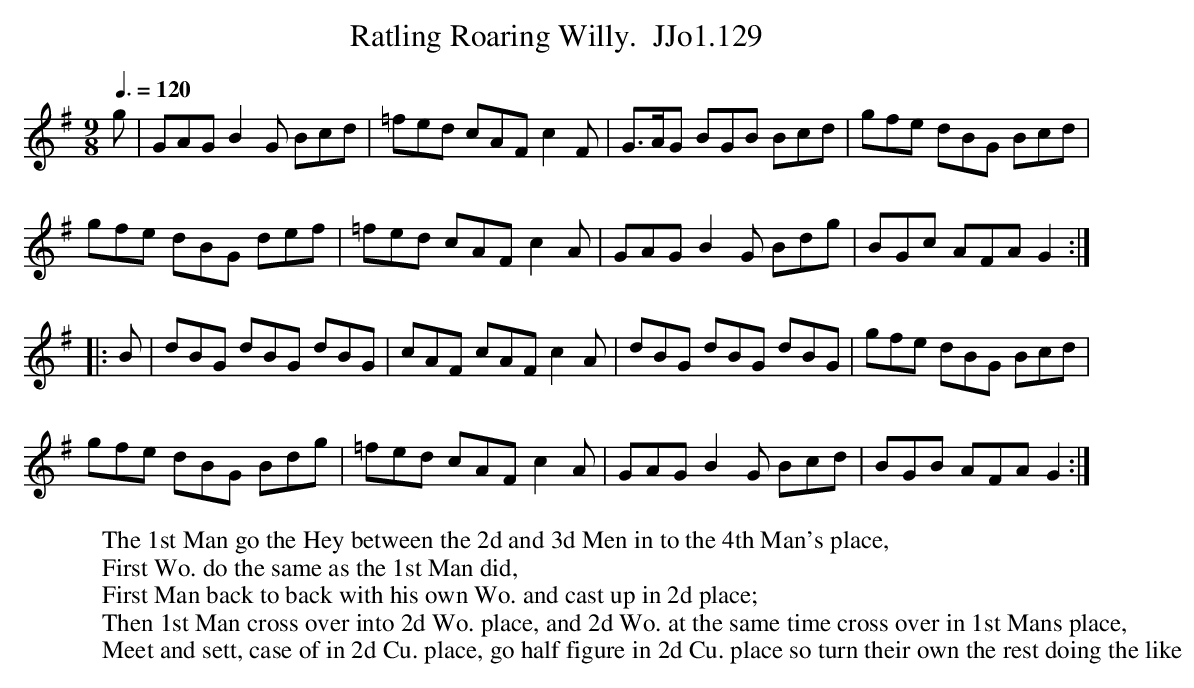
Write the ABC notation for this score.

X:1
T:Ratling Roaring Willy.  JJo1.129
M:9/8
L:1/8
Q:3/8=120
K:G
g | GAG B2G Bcd | =fed cAF c2F | G>AG BGB Bcd | gfe dBG Bcd |
gfe dBG def | =fed cAF c2A | GAG B2G Bdg | BGc AFA G2 :|
|: B |dBG dBG dBG | cAF cAF c2A | dBG dBG dBG | gfe dBG Bcd |
gfe dBG Bdg | =fed cAF c2A | GAG B2G Bcd | BGB AFA G2 :|
W:The 1st Man go the Hey between the 2d and 3d Men in to the 4th Man's place,
W:First Wo. do the same as the 1st Man did,
W:First Man back to back with his own Wo. and cast up in 2d place;
W:Then 1st Man cross over into 2d Wo. place, and 2d Wo. at the same time cross over in 1st Mans place,
W:Meet and sett, case of in 2d Cu. place, go half figure in 2d Cu. place so turn their own the rest doing the like
